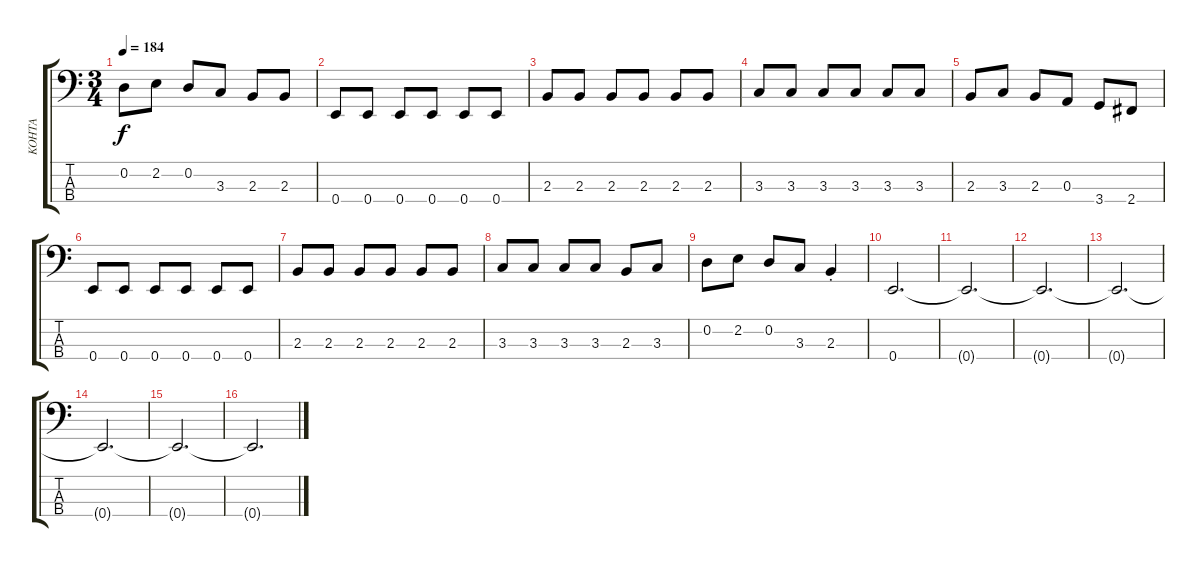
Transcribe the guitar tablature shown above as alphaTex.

\track ("KOHTA" "KOHTA") {instrument electricbasspick}
\staff {score tabs}
\tuning (G2 D2 A1 E1) {hide}
\ts (3 4)
\tempo 184
\clef f4
\ks c
0.2.8{dy f} 2.2.8 0.2.8 3.3.8 2.3.8 2.3.8 |
0.4.8 0.4.8 0.4.8 0.4.8 0.4.8 0.4.8 |
2.3.8 2.3.8 2.3.8 2.3.8 2.3.8 2.3.8 |
3.3.8 3.3.8 3.3.8 3.3.8 3.3.8 3.3.8 |
2.3.8 3.3.8 2.3.8 0.3.8 3.4.8 2.4.8 |
0.4.8 0.4.8 0.4.8 0.4.8 0.4.8 0.4.8 |
2.3.8 2.3.8 2.3.8 2.3.8 2.3.8 2.3.8 |
3.3.8 3.3.8 3.3.8 3.3.8 2.3.8 3.3.8 |
0.2.8 2.2.8 0.2.8 3.3.8 2.3{st}.4 |
0.4.2{d} |
0.4{t}.2{d} |
0.4{t}.2{d} |
0.4{t}.2{d} |
0.4{t}.2{d} |
0.4{t}.2{d} |
0.4{t}.2{d}
